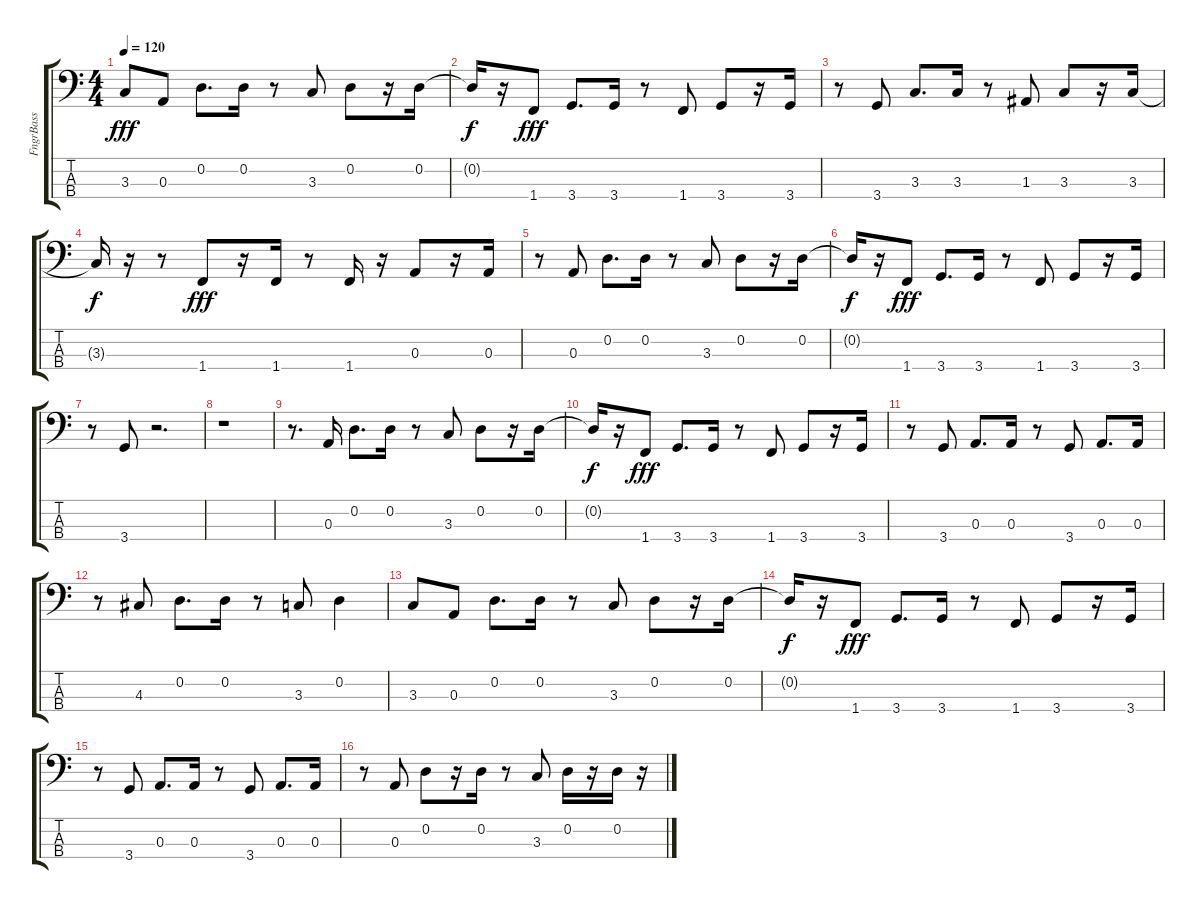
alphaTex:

\track ("FngrBass" "FngrBass") {instrument electricbassfinger}
\staff {score tabs}
\tuning (G2 D2 A1 E1) {hide}
\ts (4 4)
\tempo 120
\clef f4
\ks c
3.3.8{dy fff} 0.3.8 0.2.8{d} 0.2.16 r.8 3.3.8 0.2.8 r.16 0.2.16 |
0.2{t}.16{dy f} r.16 1.4.8{dy fff} 3.4.8{d} 3.4.16 r.8 1.4.8 3.4.8 r.16 3.4.16 |
r.8 3.4.8 3.3.8{d} 3.3.16 r.8 1.3.8 3.3.8 r.16 3.3.16 |
3.3{t}.16{dy f} r.16 r.8 1.4.8{dy fff} r.16 1.4.16 r.8 1.4.16 r.16 0.3.8 r.16 0.3.16 |
r.8 0.3.8 0.2.8{d} 0.2.16 r.8 3.3.8 0.2.8 r.16 0.2.16 |
0.2{t}.16{dy f} r.16 1.4.8{dy fff} 3.4.8{d} 3.4.16 r.8 1.4.8 3.4.8 r.16 3.4.16 |
r.8 3.4.8 r.2{d} |
r.1 |
r.8{d} 0.3.16 0.2.8{d} 0.2.16 r.8 3.3.8 0.2.8 r.16 0.2.16 |
0.2{t}.16{dy f} r.16 1.4.8{dy fff} 3.4.8{d} 3.4.16 r.8 1.4.8 3.4.8 r.16 3.4.16 |
r.8 3.4.8 0.3.8{d} 0.3.16 r.8 3.4.8 0.3.8{d} 0.3.16 |
r.8 4.3.8 0.2.8{d} 0.2.16 r.8 3.3.8 0.2.4 |
3.3.8 0.3.8 0.2.8{d} 0.2.16 r.8 3.3.8 0.2.8 r.16 0.2.16 |
0.2{t}.16{dy f} r.16 1.4.8{dy fff} 3.4.8{d} 3.4.16 r.8 1.4.8 3.4.8 r.16 3.4.16 |
r.8 3.4.8 0.3.8{d} 0.3.16 r.8 3.4.8 0.3.8{d} 0.3.16 |
r.8 0.3.8 0.2.8 r.16 0.2.16 r.8 3.3.8 0.2.16 r.16 0.2.16 r.16
